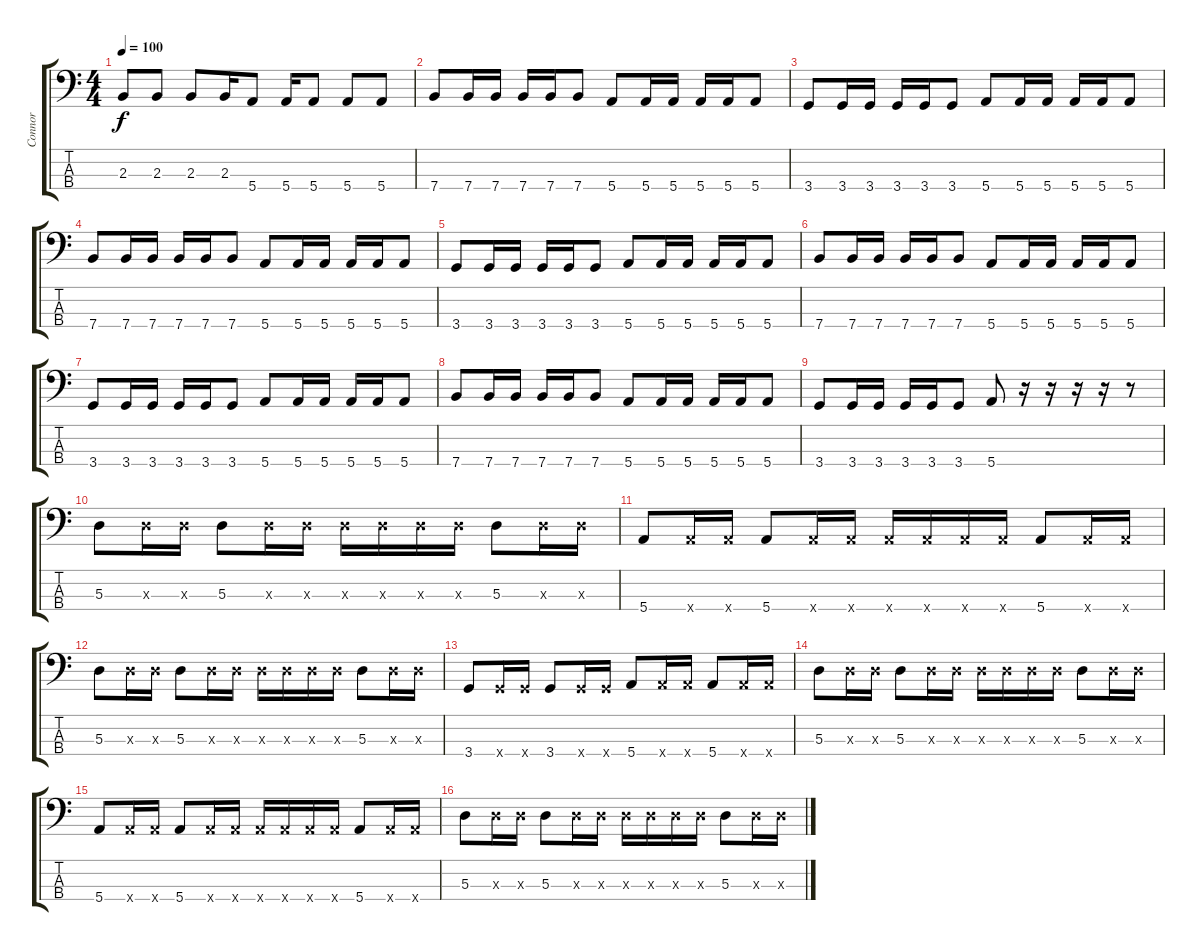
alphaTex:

\track ("Connor" "Connor") {instrument electricbasspick}
\staff {score tabs}
\tuning (G2 D2 A1 E1) {hide}
\ts (4 4)
\tempo 100
\clef f4
\ks c
2.3.8{dy f} 2.3.8 2.3.8 2.3.16 5.4.8 5.4.16 5.4.8 5.4.8 5.4.8 |
7.4.8 7.4.16 7.4.16 7.4.16 7.4.16 7.4.8 5.4.8 5.4.16 5.4.16 5.4.16 5.4.16 5.4.8 |
3.4.8 3.4.16 3.4.16 3.4.16 3.4.16 3.4.8 5.4.8 5.4.16 5.4.16 5.4.16 5.4.16 5.4.8 |
7.4.8 7.4.16 7.4.16 7.4.16 7.4.16 7.4.8 5.4.8 5.4.16 5.4.16 5.4.16 5.4.16 5.4.8 |
3.4.8 3.4.16 3.4.16 3.4.16 3.4.16 3.4.8 5.4.8 5.4.16 5.4.16 5.4.16 5.4.16 5.4.8 |
7.4.8 7.4.16 7.4.16 7.4.16 7.4.16 7.4.8 5.4.8 5.4.16 5.4.16 5.4.16 5.4.16 5.4.8 |
3.4.8 3.4.16 3.4.16 3.4.16 3.4.16 3.4.8 5.4.8 5.4.16 5.4.16 5.4.16 5.4.16 5.4.8 |
7.4.8 7.4.16 7.4.16 7.4.16 7.4.16 7.4.8 5.4.8 5.4.16 5.4.16 5.4.16 5.4.16 5.4.8 |
3.4.8 3.4.16 3.4.16 3.4.16 3.4.16 3.4.8 5.4.8 r.16 r.16 r.16 r.16 r.8 |
5.3.8 5.3{x}.16 5.3{x}.16 5.3.8 5.3{x}.16 5.3{x}.16 5.3{x}.16 5.3{x}.16 5.3{x}.16 5.3{x}.16 5.3.8 5.3{x}.16 5.3{x}.16 |
5.4.8 5.4{x}.16 5.4{x}.16 5.4.8 5.4{x}.16 5.4{x}.16 5.4{x}.16 5.4{x}.16 5.4{x}.16 5.4{x}.16 5.4.8 5.4{x}.16 5.4{x}.16 |
5.3.8 5.3{x}.16 5.3{x}.16 5.3.8 5.3{x}.16 5.3{x}.16 5.3{x}.16 5.3{x}.16 5.3{x}.16 5.3{x}.16 5.3.8 5.3{x}.16 5.3{x}.16 |
3.4.8 3.4{x}.16 3.4{x}.16 3.4.8 3.4{x}.16 3.4{x}.16 5.4.8 5.4{x}.16 5.4{x}.16 5.4.8 5.4{x}.16 5.4{x}.16 |
5.3.8 5.3{x}.16 5.3{x}.16 5.3.8 5.3{x}.16 5.3{x}.16 5.3{x}.16 5.3{x}.16 5.3{x}.16 5.3{x}.16 5.3.8 5.3{x}.16 5.3{x}.16 |
5.4.8 5.4{x}.16 5.4{x}.16 5.4.8 5.4{x}.16 5.4{x}.16 5.4{x}.16 5.4{x}.16 5.4{x}.16 5.4{x}.16 5.4.8 5.4{x}.16 5.4{x}.16 |
5.3.8 5.3{x}.16 5.3{x}.16 5.3.8 5.3{x}.16 5.3{x}.16 5.3{x}.16 5.3{x}.16 5.3{x}.16 5.3{x}.16 5.3.8 5.3{x}.16 5.3{x}.16
